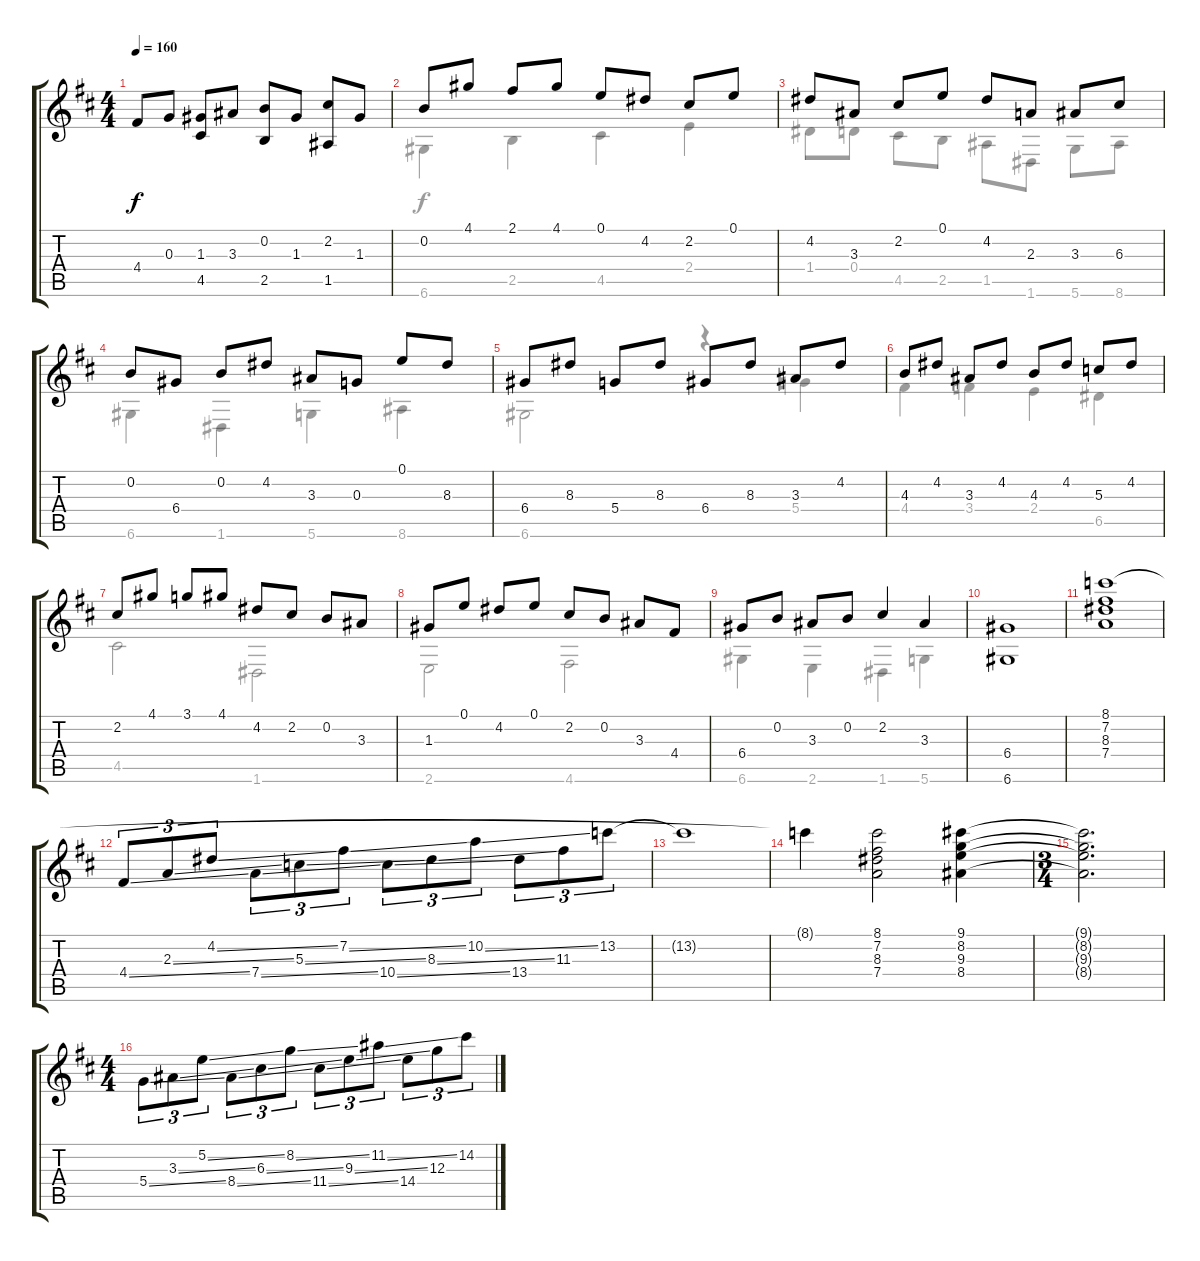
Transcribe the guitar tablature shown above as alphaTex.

\track "" {mute instrument acousticguitarsteel}
\staff {score tabs}
\tuning (E4 B3 G3 D3 A2 D2) {hide}
\voice
\ts (4 4)
\tempo 160
\clef g2
\ks d
4.4.8{dy f} 0.3.8 (1.3 4.5).8 3.3.8 (0.2 2.5).8 1.3.8 (2.2 1.5).8 1.3.8 |
0.2.8 4.1.8 2.1.8 4.1.8 0.1.8 4.2.8 2.2.8 0.1.8 |
4.2.8 3.3.8 2.2.8 0.1.8 4.2.8 2.3.8 3.3.8 6.3.8 |
0.2.8 6.4.8 0.2.8 4.2.8 3.3.8 0.3.8 0.1.8 8.3.8 |
6.4.8 8.3.8 5.4.8 8.3.8 6.4.8 8.3.8 3.3.8 4.2.8 |
4.3.8 4.2.8 3.3.8 4.2.8 4.3.8 4.2.8 5.3.8 4.2.8 |
2.2.8 4.1.8 3.1.8 4.1.8 4.2.8 2.2.8 0.2.8 3.3.8 |
1.3.8 0.1.8 4.2.8 0.1.8 2.2.8 0.2.8 3.3.8 4.4.8 |
6.4.8 0.2.8 3.3.8 0.2.8 2.2.4 3.3.4 |
(6.4 6.6).1 |
(8.1 7.2 8.3 7.4).1 |
4.4{ss}.8{tu (3 2)} 2.3{ss}.8{tu (3 2)} 4.2{ss}.8{tu (3 2)} 7.4{ss}.8{tu (3 2)} 5.3{ss}.8{tu (3 2)} 7.2{ss}.8{tu (3 2)} 10.4{ss}.8{tu (3 2)} 8.3{ss}.8{tu (3 2)} 10.2{ss}.8{tu (3 2)} 13.4.8{tu (3 2)} 11.3.8{tu (3 2)} 13.2.8{tu (3 2)} |
13.2{t}.1 |
8.1{t}.4 (8.1 7.2 8.3 7.4).2 (9.1 8.2 9.3 8.4).4 |
\ts (3 4)
(9.1{t} 8.2{t} 9.3{t} 8.4{t}).2{d} |
\ts (4 4)
5.4{ss}.8{tu (3 2)} 3.3{ss}.8{tu (3 2)} 5.2{ss}.8{tu (3 2)} 8.4{ss}.8{tu (3 2)} 6.3{ss}.8{tu (3 2)} 8.2{ss}.8{tu (3 2)} 11.4{ss}.8{tu (3 2)} 9.3{ss}.8{tu (3 2)} 11.2{ss}.8{tu (3 2)} 14.4.8{tu (3 2)} 12.3.8{tu (3 2)} 14.2.8{tu (3 2)}
\voice
\clef g2
\ottava regular
\simile none
\ks d
|
6.6.4 2.5.4 4.5.4 2.4.4 |
1.4.8 0.4.8 4.5.8 2.5.8 1.5.8 1.6.8 5.6.8 8.6.8 |
6.6.4 1.6.4 5.6.4 8.6.4 |
6.6.2 r.4 5.4.4 |
4.4.4 3.4.4 2.4.4 6.5.4 |
4.5.2 1.6.2 |
2.6.2 4.6.2 |
6.6.4 2.6.4 1.6.4 5.6.4 |
|
|
|
|
|
|
